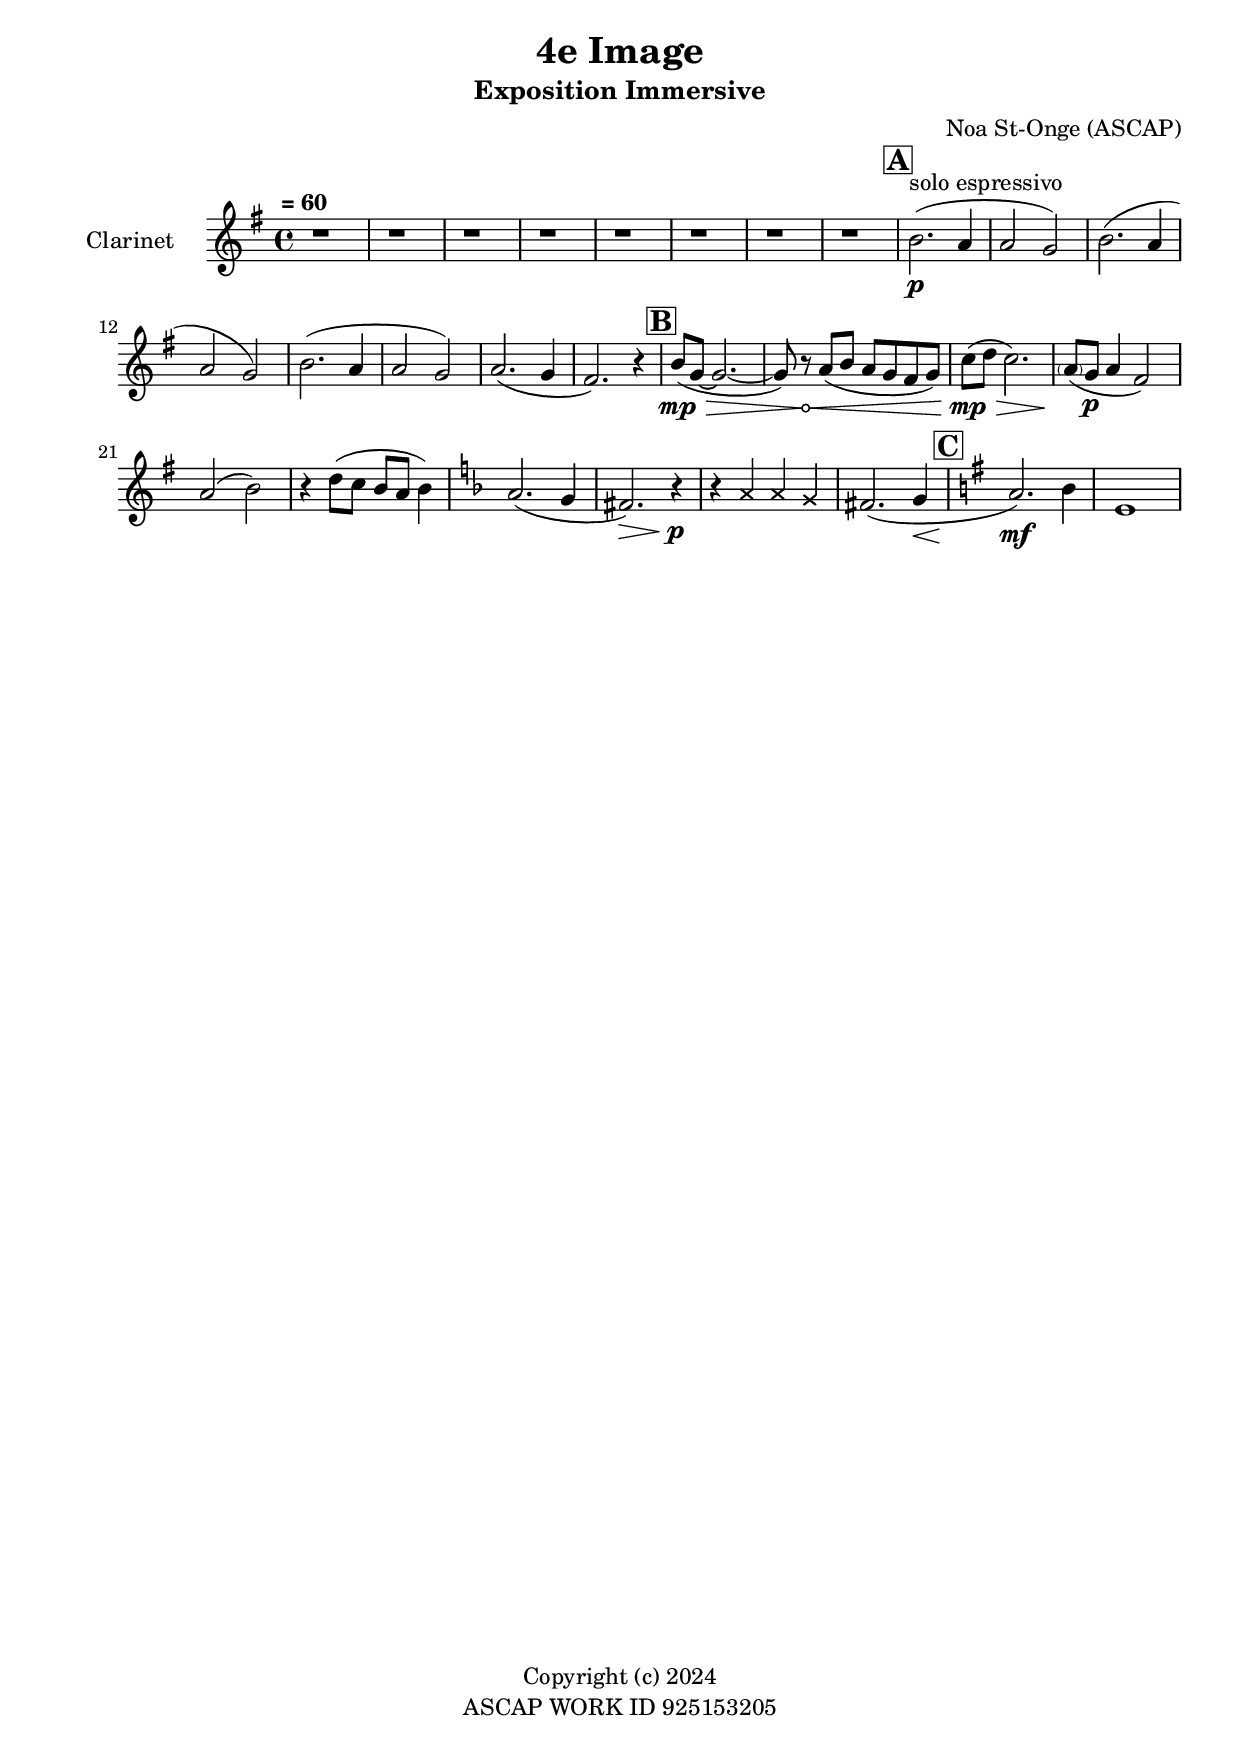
clarinet = \relative c'' {
  \time 4/4
  \tempo " = 60"
  \key f \major

  \set Score.rehearsalMarkFormatter = #format-mark-box-alphabet

  \repeat unfold 8 {r1}
  \mark \default
  a2.\p^"solo espressivo"( g4 g2 f2)
  a2.( g4 g2 f2)
  a2.( g4 g2 f2)
  g2.( f4 e2.) r4

  \mark \default
  \override Hairpin.circled-tip = ##t
  a8(\mp\> f8 ~ f2. ~ f8) r8\<
  g8( a g f e f)

  \override Hairpin.circled-tip = ##f
  bes(\!\mp\> c bes2.)
  \parenthesize g8(\! f8\p g4 e2)

  g2( a2) r4 c8( bes a g a4)

  \key ees \major

  g2.( f4 e2.\>) r4\p

  r4 \xNotesOn g4 g4 f4 \xNotesOff e2.( f4\< \mark \default %%%%% C %%%%%
  \key f \major
  g2.)\mf a4 d,1
}

clarinetPart = \new Staff \with {
  instrumentName = "Clarinet"
  shortInstrumentName = "Cl."
  midiInstrument = "clarinet"
} \clarinet

clarinetBookPart = \new Staff \with {
  instrumentName = "Clarinet"
  shortInstrumentName = ""
  midiInstrument = "clarinet"
} \clarinet

\book {
  \bookOutputName "Clarinet"
  \header {
  title = "4e Image"
  subtitle = "Exposition Immersive"
  composer = "Noa St-Onge (ASCAP)"
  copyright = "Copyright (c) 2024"
  % Remove default LilyPond tagline
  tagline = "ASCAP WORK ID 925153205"
}
  \score {
    <<
      \transpose bes, c \clarinetBookPart
    >>
    \layout {
      indent = 25
      short-indent = 10
    }

    \midi {
      \tempo 4=60
    }
  }
}